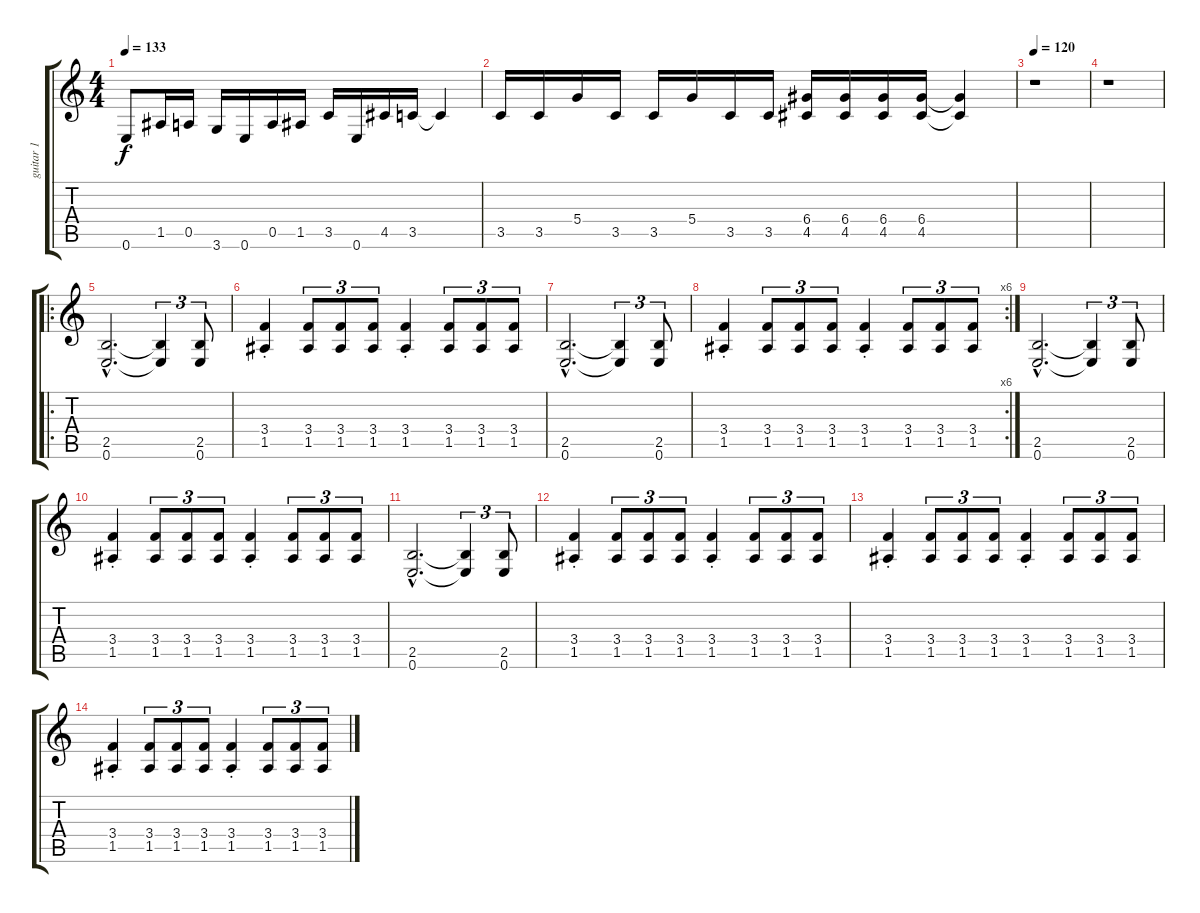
\track ("guitar 1" "guitar 1") {instrument distortionguitar}
\staff {score tabs}
\tuning (E4 B3 G3 D3 A2 E2) {hide}
\ts (4 4)
\tempo 133
\clef g2
\ks c
0.6.8{dy f} 1.5.16 0.5.16 3.6.16 0.6.16 0.5.16 1.5.16 3.5.16 0.6.16 4.5.16 3.5.16 3.5{t}.4 |
3.5.16 3.5.16 5.4.16 3.5.16 3.5.16 5.4.16 3.5.16 3.5.16 (6.4 4.5).16 (6.4 4.5).16 (6.4 4.5).16 (6.4 4.5).16 (6.4{t} 4.5{t}).4 |
\tempo 120
r.1 |
r.1 |
\ro
(2.5{hac} 0.6{hac}).2{d} (2.5{t} 0.6{t}).4{tu (3 2)} (2.5 0.6).8{tu (3 2)} |
(3.4{st} 1.5{st}).4 (3.4 1.5).8{tu (3 2)} (3.4 1.5).8{tu (3 2)} (3.4 1.5).8{tu (3 2)} (3.4{st} 1.5{st}).4 (3.4 1.5).8{tu (3 2)} (3.4 1.5).8{tu (3 2)} (3.4 1.5).8{tu (3 2)} |
(2.5{hac} 0.6{hac}).2{d} (2.5{t} 0.6{t}).4{tu (3 2)} (2.5 0.6).8{tu (3 2)} |
\rc 6
(3.4{st} 1.5{st}).4 (3.4 1.5).8{tu (3 2)} (3.4 1.5).8{tu (3 2)} (3.4 1.5).8{tu (3 2)} (3.4{st} 1.5{st}).4 (3.4 1.5).8{tu (3 2)} (3.4 1.5).8{tu (3 2)} (3.4 1.5).8{tu (3 2)} |
(2.5{hac} 0.6{hac}).2{d} (2.5{t} 0.6{t}).4{tu (3 2)} (2.5 0.6).8{tu (3 2)} |
(3.4{st} 1.5{st}).4 (3.4 1.5).8{tu (3 2)} (3.4 1.5).8{tu (3 2)} (3.4 1.5).8{tu (3 2)} (3.4{st} 1.5{st}).4 (3.4 1.5).8{tu (3 2)} (3.4 1.5).8{tu (3 2)} (3.4 1.5).8{tu (3 2)} |
(2.5{hac} 0.6{hac}).2{d} (2.5{t} 0.6{t}).4{tu (3 2)} (2.5 0.6).8{tu (3 2)} |
(3.4{st} 1.5{st}).4 (3.4 1.5).8{tu (3 2)} (3.4 1.5).8{tu (3 2)} (3.4 1.5).8{tu (3 2)} (3.4{st} 1.5{st}).4 (3.4 1.5).8{tu (3 2)} (3.4 1.5).8{tu (3 2)} (3.4 1.5).8{tu (3 2)} |
(3.4{st} 1.5{st}).4 (3.4 1.5).8{tu (3 2)} (3.4 1.5).8{tu (3 2)} (3.4 1.5).8{tu (3 2)} (3.4{st} 1.5{st}).4 (3.4 1.5).8{tu (3 2)} (3.4 1.5).8{tu (3 2)} (3.4 1.5).8{tu (3 2)} |
(3.4{st} 1.5{st}).4 (3.4 1.5).8{tu (3 2)} (3.4 1.5).8{tu (3 2)} (3.4 1.5).8{tu (3 2)} (3.4{st} 1.5{st}).4 (3.4 1.5).8{tu (3 2)} (3.4 1.5).8{tu (3 2)} (3.4 1.5).8{tu (3 2)}
